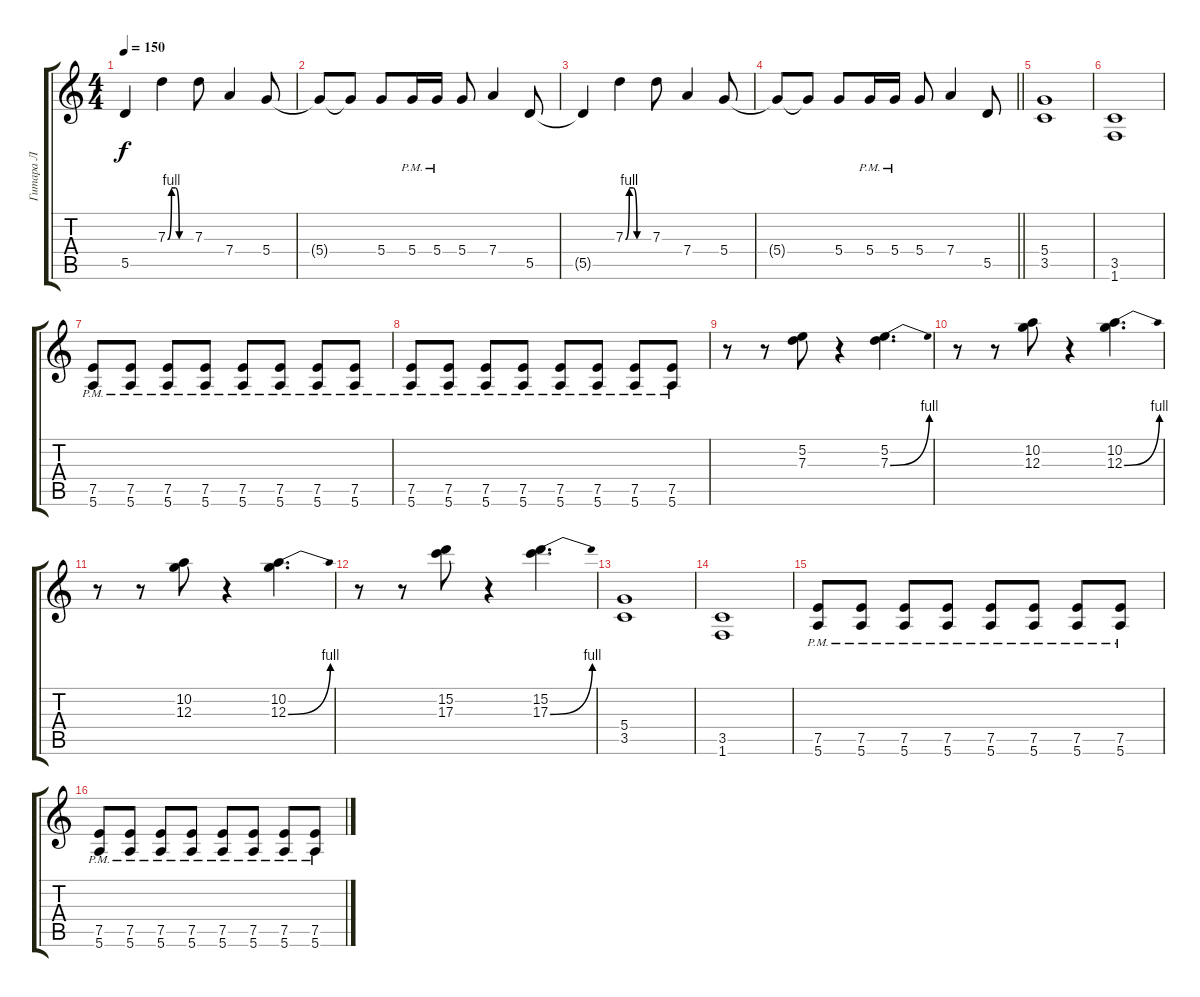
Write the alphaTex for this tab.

\track ("Гитара Л" "Гитара Л") {instrument distortionguitar}
\staff {score tabs}
\tuning (E4 B3 G3 D3 A2 E2) {hide}
\ts (4 4)
\tempo 150
\clef g2
\ks c
5.5.4{dy f} 7.3{be (custom 0 0 10 4 20 4 30 0 60 0)}.4 7.3.8 7.4.4 5.4.8 |
5.4{t}.8 5.4{t}.8 5.4.8 5.4{pm}.16 5.4{pm}.16 5.4.8 7.4.4 5.5.8 |
5.5{t}.4 7.3{be (custom 0 0 10 4 20 4 30 0 60 0)}.4 7.3.8 7.4.4 5.4.8 |
\barLineRight lightlight
5.4{t}.8 5.4{t}.8 5.4.8 5.4{pm}.16 5.4{pm}.16 5.4.8 7.4.4 5.5.8 |
\section ("" " ")
(5.4 3.5).1 |
(3.5 1.6).1 |
(7.5{pm} 5.6{pm}).8 (7.5{pm} 5.6{pm}).8 (7.5{pm} 5.6{pm}).8 (7.5{pm} 5.6{pm}).8 (7.5{pm} 5.6{pm}).8 (7.5{pm} 5.6{pm}).8 (7.5{pm} 5.6{pm}).8 (7.5{pm} 5.6{pm}).8 |
(7.5{pm} 5.6{pm}).8 (7.5{pm} 5.6{pm}).8 (7.5{pm} 5.6{pm}).8 (7.5{pm} 5.6{pm}).8 (7.5{pm} 5.6{pm}).8 (7.5{pm} 5.6{pm}).8 (7.5{pm} 5.6{pm}).8 (7.5{pm} 5.6{pm}).8 |
r.8 r.8 (5.2 7.3).8 r.4 (5.2 7.3{be (bend 0 0 60 4)}).4{d} |
r.8 r.8 (10.2 12.3).8 r.4 (10.2 12.3{be (bend 0 0 60 4)}).4{d} |
r.8 r.8 (10.2 12.3).8 r.4 (10.2 12.3{be (bend 0 0 60 4)}).4{d} |
r.8 r.8 (15.2 17.3).8 r.4 (15.2 17.3{be (bend 0 0 60 4)}).4{d} |
(5.4 3.5).1 |
(3.5 1.6).1 |
(7.5{pm} 5.6{pm}).8 (7.5{pm} 5.6{pm}).8 (7.5{pm} 5.6{pm}).8 (7.5{pm} 5.6{pm}).8 (7.5{pm} 5.6{pm}).8 (7.5{pm} 5.6{pm}).8 (7.5{pm} 5.6{pm}).8 (7.5{pm} 5.6{pm}).8 |
(7.5{pm} 5.6{pm}).8 (7.5{pm} 5.6{pm}).8 (7.5{pm} 5.6{pm}).8 (7.5{pm} 5.6{pm}).8 (7.5{pm} 5.6{pm}).8 (7.5{pm} 5.6{pm}).8 (7.5{pm} 5.6{pm}).8 (7.5{pm} 5.6{pm}).8
